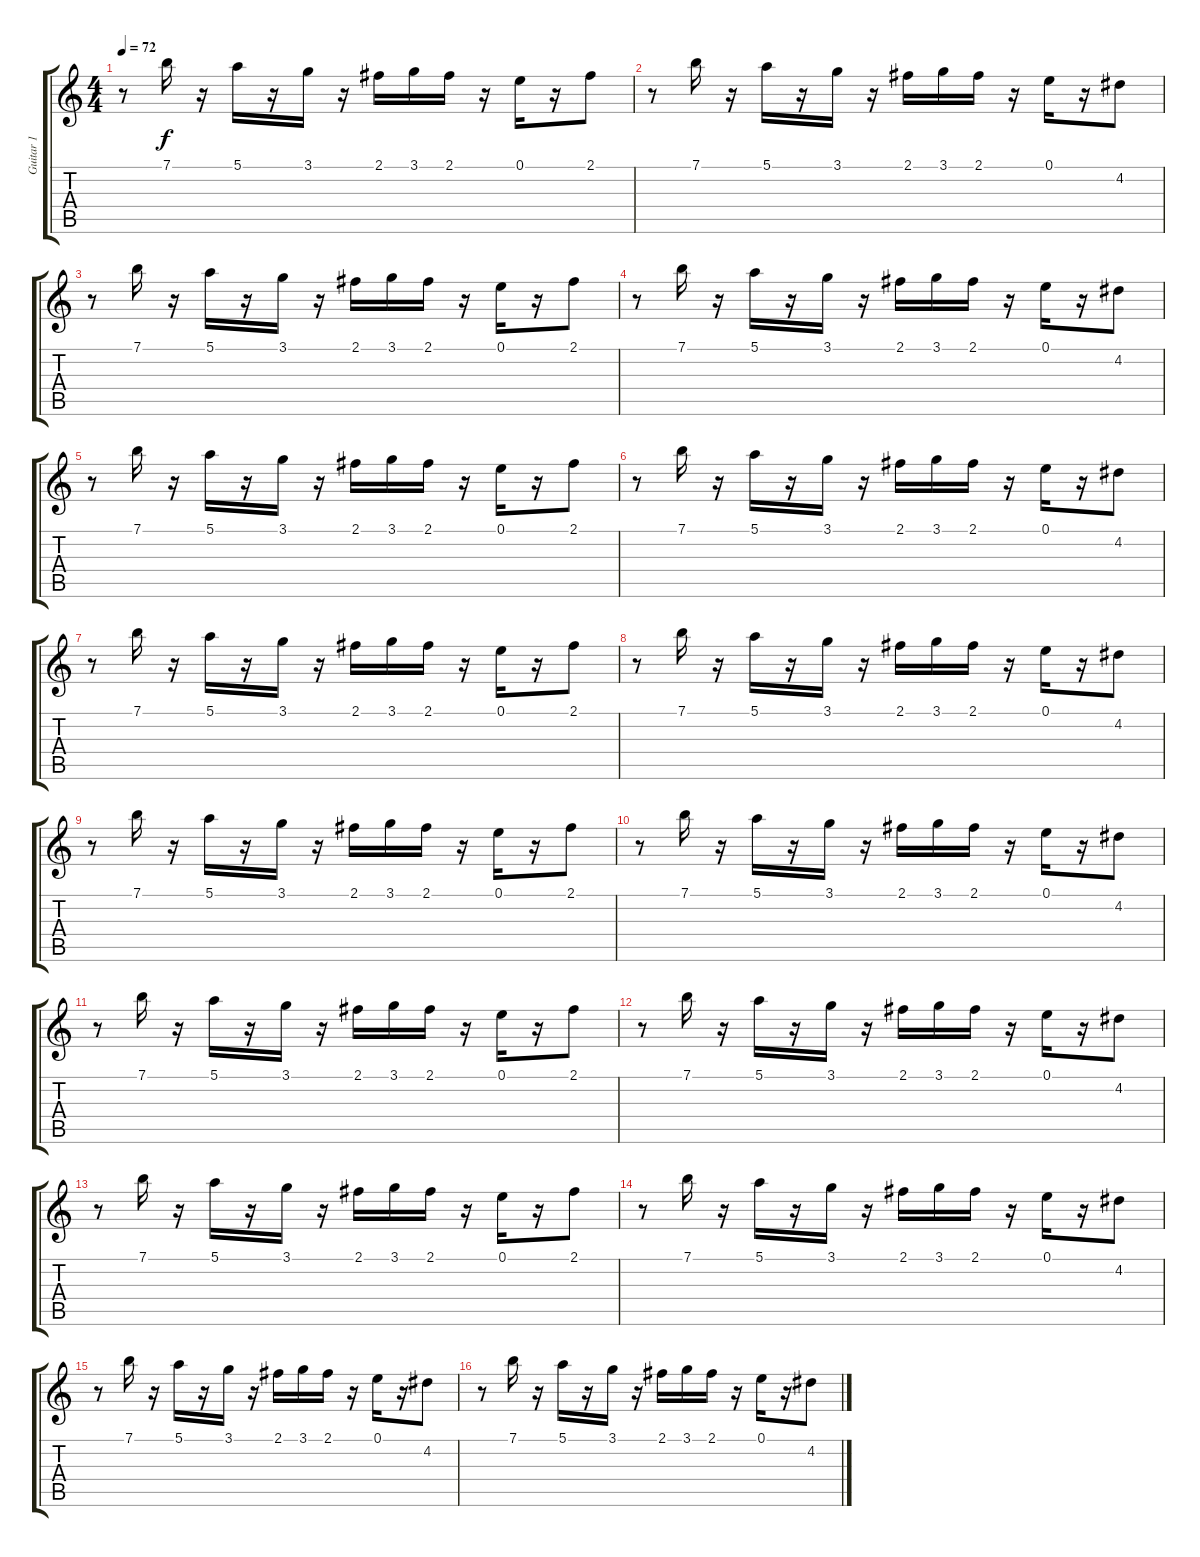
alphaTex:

\track ("Guitar 1" "Guitar 1") {instrument overdrivenguitar}
\staff {score tabs}
\tuning (E4 B3 G3 D3 A2 E2) {hide}
\ts (4 4)
\tempo 72
\clef g2
\ks c
r.8{dy f instrument overdrivenguitar} 7.1.16 r.16 5.1.16 r.16 3.1.16 r.16 2.1.16 3.1.16 2.1.16 r.16 0.1.16 r.16 2.1.8 |
r.8 7.1.16 r.16 5.1.16 r.16 3.1.16 r.16 2.1.16 3.1.16 2.1.16 r.16 0.1.16 r.16 4.2.8 |
r.8 7.1.16 r.16 5.1.16 r.16 3.1.16 r.16 2.1.16 3.1.16 2.1.16 r.16 0.1.16 r.16 2.1.8 |
r.8 7.1.16 r.16 5.1.16 r.16 3.1.16 r.16 2.1.16 3.1.16 2.1.16 r.16 0.1.16 r.16 4.2.8 |
r.8 7.1.16 r.16 5.1.16 r.16 3.1.16 r.16 2.1.16 3.1.16 2.1.16 r.16 0.1.16 r.16 2.1.8 |
r.8 7.1.16 r.16 5.1.16 r.16 3.1.16 r.16 2.1.16 3.1.16 2.1.16 r.16 0.1.16 r.16 4.2.8 |
r.8 7.1.16 r.16 5.1.16 r.16 3.1.16 r.16 2.1.16 3.1.16 2.1.16 r.16 0.1.16 r.16 2.1.8 |
r.8 7.1.16 r.16 5.1.16 r.16 3.1.16 r.16 2.1.16 3.1.16 2.1.16 r.16 0.1.16 r.16 4.2.8 |
r.8 7.1.16 r.16 5.1.16 r.16 3.1.16 r.16 2.1.16 3.1.16 2.1.16 r.16 0.1.16 r.16 2.1.8 |
r.8 7.1.16 r.16 5.1.16 r.16 3.1.16 r.16 2.1.16 3.1.16 2.1.16 r.16 0.1.16 r.16 4.2.8 |
r.8 7.1.16 r.16 5.1.16 r.16 3.1.16 r.16 2.1.16 3.1.16 2.1.16 r.16 0.1.16 r.16 2.1.8 |
r.8 7.1.16 r.16 5.1.16 r.16 3.1.16 r.16 2.1.16 3.1.16 2.1.16 r.16 0.1.16 r.16 4.2.8 |
r.8 7.1.16 r.16 5.1.16 r.16 3.1.16 r.16 2.1.16 3.1.16 2.1.16 r.16 0.1.16 r.16 2.1.8 |
r.8 7.1.16 r.16 5.1.16 r.16 3.1.16 r.16 2.1.16 3.1.16 2.1.16 r.16 0.1.16 r.16 4.2.8 |
r.8 7.1.16 r.16 5.1.16 r.16 3.1.16 r.16 2.1.16 3.1.16 2.1.16 r.16 0.1.16 r.16 4.2.8 |
r.8 7.1.16 r.16 5.1.16 r.16 3.1.16 r.16 2.1.16 3.1.16 2.1.16 r.16 0.1.16 r.16 4.2.8
